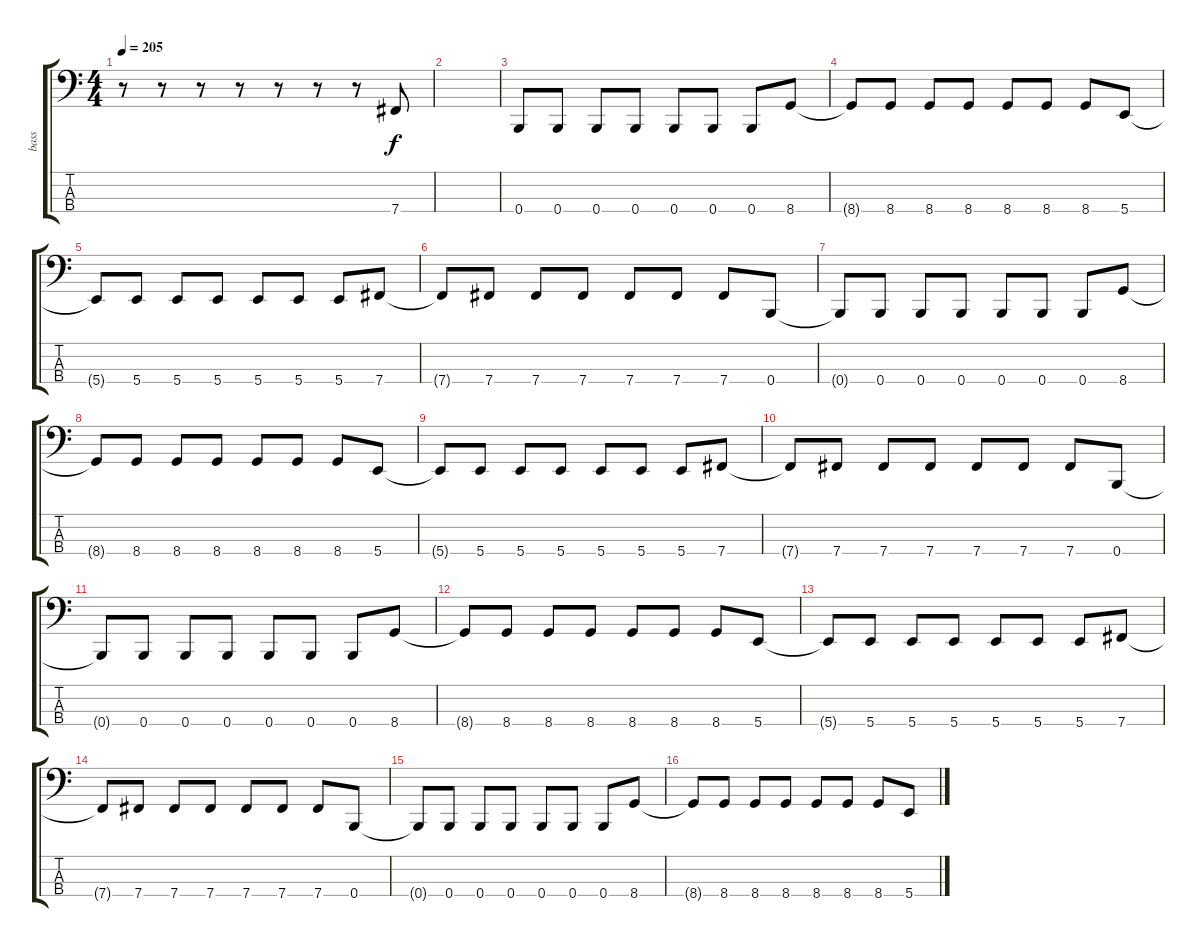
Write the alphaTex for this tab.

\track ("bass" "bass") {instrument electricbasspick}
\staff {score tabs}
\tuning (E2 B1 Gb1 B0) {hide}
\ts (4 4)
\tempo 205
\clef f4
\ks c
r.8{dy f} r.8 r.8 r.8 r.8 r.8 r.8 7.4.8 |
|
0.4.8 0.4.8 0.4.8 0.4.8 0.4.8 0.4.8 0.4.8 8.4.8 |
8.4{t}.8 8.4.8 8.4.8 8.4.8 8.4.8 8.4.8 8.4.8 5.4.8 |
5.4{t}.8 5.4.8 5.4.8 5.4.8 5.4.8 5.4.8 5.4.8 7.4.8 |
7.4{t}.8 7.4.8 7.4.8 7.4.8 7.4.8 7.4.8 7.4.8 0.4.8 |
0.4{t}.8 0.4.8 0.4.8 0.4.8 0.4.8 0.4.8 0.4.8 8.4.8 |
8.4{t}.8 8.4.8 8.4.8 8.4.8 8.4.8 8.4.8 8.4.8 5.4.8 |
5.4{t}.8 5.4.8 5.4.8 5.4.8 5.4.8 5.4.8 5.4.8 7.4.8 |
7.4{t}.8 7.4.8 7.4.8 7.4.8 7.4.8 7.4.8 7.4.8 0.4.8 |
0.4{t}.8 0.4.8 0.4.8 0.4.8 0.4.8 0.4.8 0.4.8 8.4.8 |
8.4{t}.8 8.4.8 8.4.8 8.4.8 8.4.8 8.4.8 8.4.8 5.4.8 |
5.4{t}.8 5.4.8 5.4.8 5.4.8 5.4.8 5.4.8 5.4.8 7.4.8 |
7.4{t}.8 7.4.8 7.4.8 7.4.8 7.4.8 7.4.8 7.4.8 0.4.8 |
0.4{t}.8 0.4.8 0.4.8 0.4.8 0.4.8 0.4.8 0.4.8 8.4.8 |
8.4{t}.8 8.4.8 8.4.8 8.4.8 8.4.8 8.4.8 8.4.8 5.4.8
